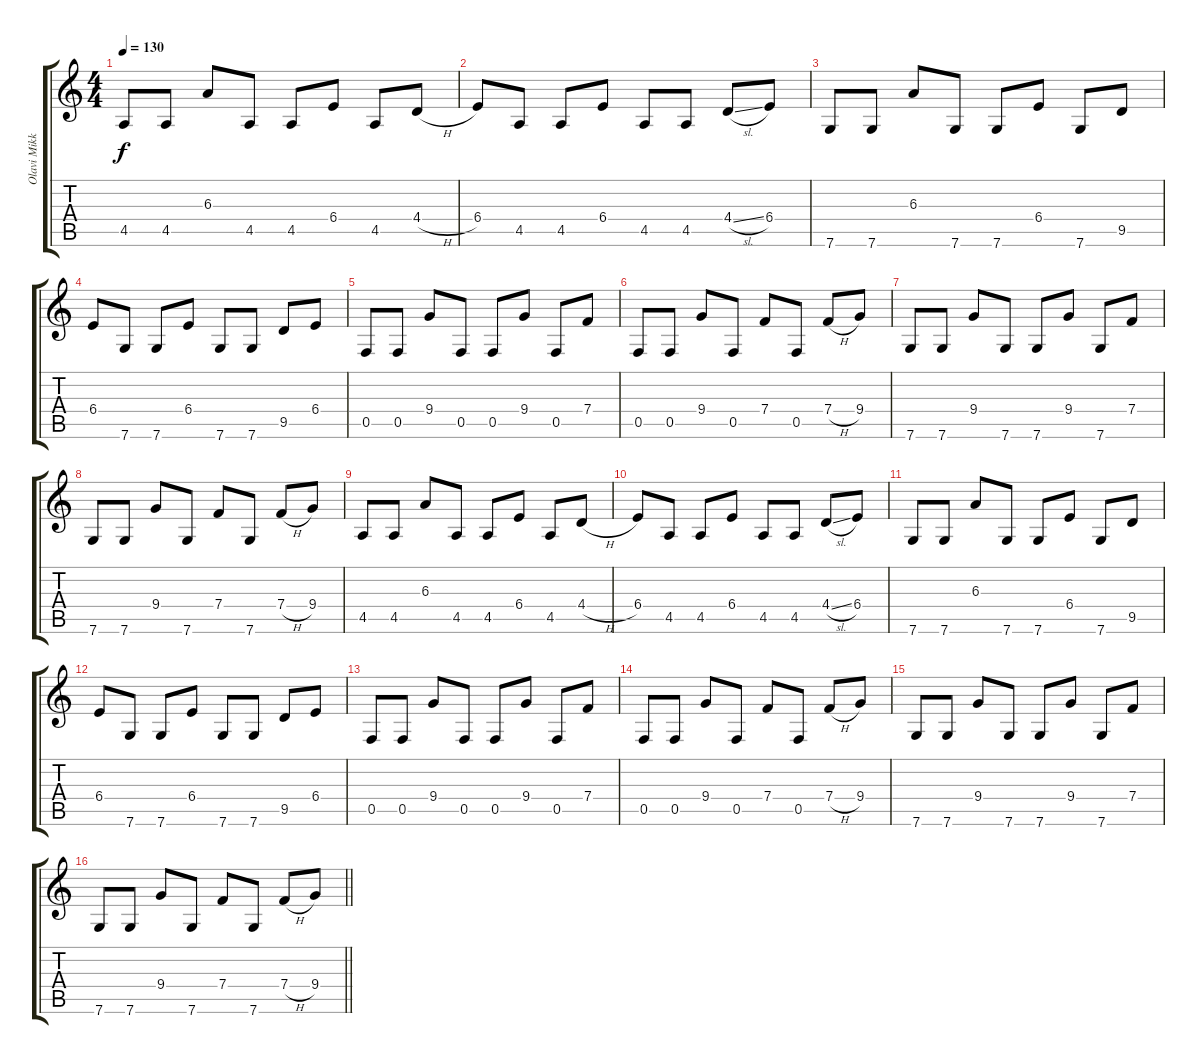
\track ("Olavi Mikkonen 1" "Olavi Mikk") {instrument distortionguitar}
\staff {score tabs}
\tuning (C4 G3 Eb3 Bb2 F2 C2) {hide}
\ts (4 4)
\tempo 130
\clef g2
\ks c
4.5.8{dy f} 4.5.8 6.3.8 4.5.8 4.5.8 6.4.8 4.5.8 4.4{h}.8 |
6.4.8 4.5.8 4.5.8 6.4.8 4.5.8 4.5.8 4.4{sl}.8 6.4.8 |
7.6.8 7.6.8 6.3.8 7.6.8 7.6.8 6.4.8 7.6.8 9.5.8 |
6.4.8 7.6.8 7.6.8 6.4.8 7.6.8 7.6.8 9.5.8 6.4.8 |
0.5.8 0.5.8 9.4.8 0.5.8 0.5.8 9.4.8 0.5.8 7.4.8 |
0.5.8 0.5.8 9.4.8 0.5.8 7.4.8 0.5.8 7.4{h}.8 9.4.8 |
7.6.8 7.6.8 9.4.8 7.6.8 7.6.8 9.4.8 7.6.8 7.4.8 |
7.6.8 7.6.8 9.4.8 7.6.8 7.4.8 7.6.8 7.4{h}.8 9.4.8 |
4.5.8 4.5.8 6.3.8 4.5.8 4.5.8 6.4.8 4.5.8 4.4{h}.8 |
6.4.8 4.5.8 4.5.8 6.4.8 4.5.8 4.5.8 4.4{sl}.8 6.4.8 |
7.6.8 7.6.8 6.3.8 7.6.8 7.6.8 6.4.8 7.6.8 9.5.8 |
6.4.8 7.6.8 7.6.8 6.4.8 7.6.8 7.6.8 9.5.8 6.4.8 |
0.5.8 0.5.8 9.4.8 0.5.8 0.5.8 9.4.8 0.5.8 7.4.8 |
0.5.8 0.5.8 9.4.8 0.5.8 7.4.8 0.5.8 7.4{h}.8 9.4.8 |
7.6.8 7.6.8 9.4.8 7.6.8 7.6.8 9.4.8 7.6.8 7.4.8 |
\barLineRight lightlight
7.6.8 7.6.8 9.4.8 7.6.8 7.4.8 7.6.8 7.4{h}.8 9.4.8
